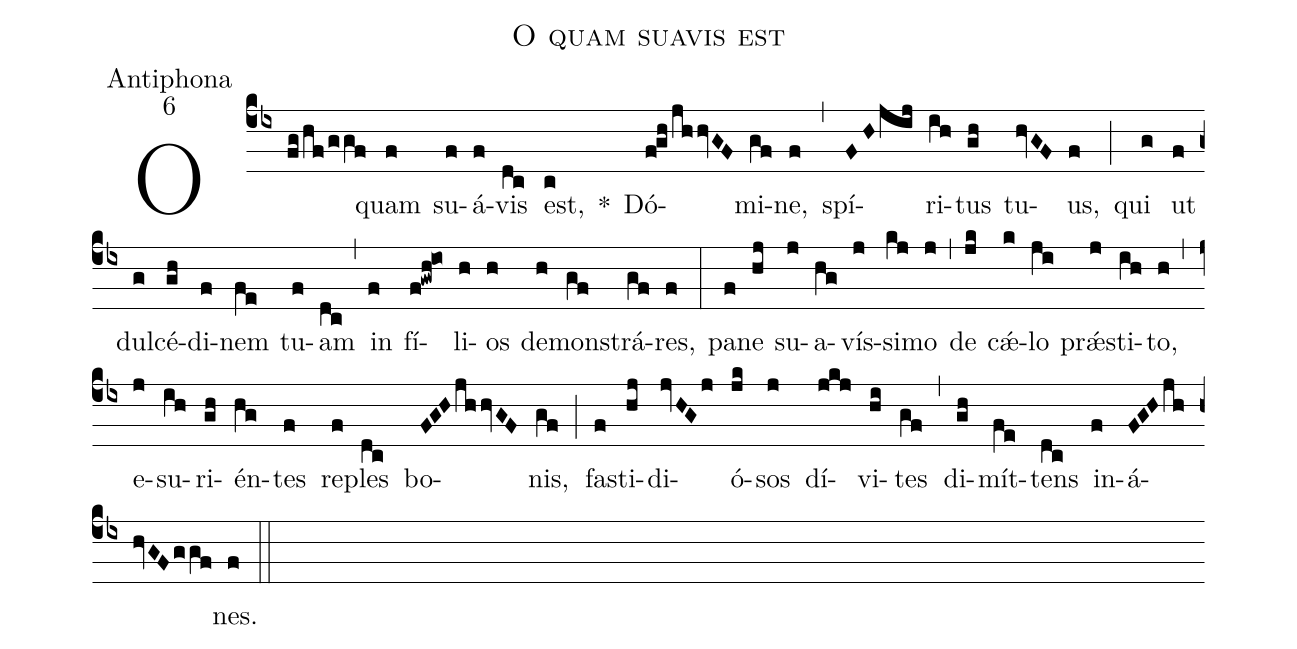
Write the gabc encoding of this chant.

name:O quam suavis est;
office-part:Antiphona;
mode:6;
%%
(cb4) O(fg/hf/ggf) quam(f) su(f)á(f)vis(dc) est,(c) *() Dó(f!gh/jhhvGF)mi(gf)ne,(f) (,) spí(FH/jij)ri(ih)tus(gh) tu(hvGF)us,(f) (;) qui(g) ut(f) dul(g)cé(gh)di(f)nem(fe) tu(f)am(dc) (,) in(f) fí(f!gwh!io)li(h)os(h) de(h)mon(gf)strá(gf)res,(f) (:) pa(f)ne(hj) su(j)a(hg)vís(j)si(kj)mo(j) (,) de(jk) cǽ(k)lo(ji) prǽ(j)sti(ih)to,(h) (,) e(j)su(ih)ri(gh)én(hg)tes(f) re(f)ples(dc) bo(FGH/jhhvGF)nis,(gf) (;) fa(f)sti(hj)di(jvHGj)ó(jk)sos(j) dí(jkj)vi(hi)tes(gf) (,) di(gh)mít(fe)tens(dc) in(f)á(FGH/jhhvGFggf)nes.(f) (::)
